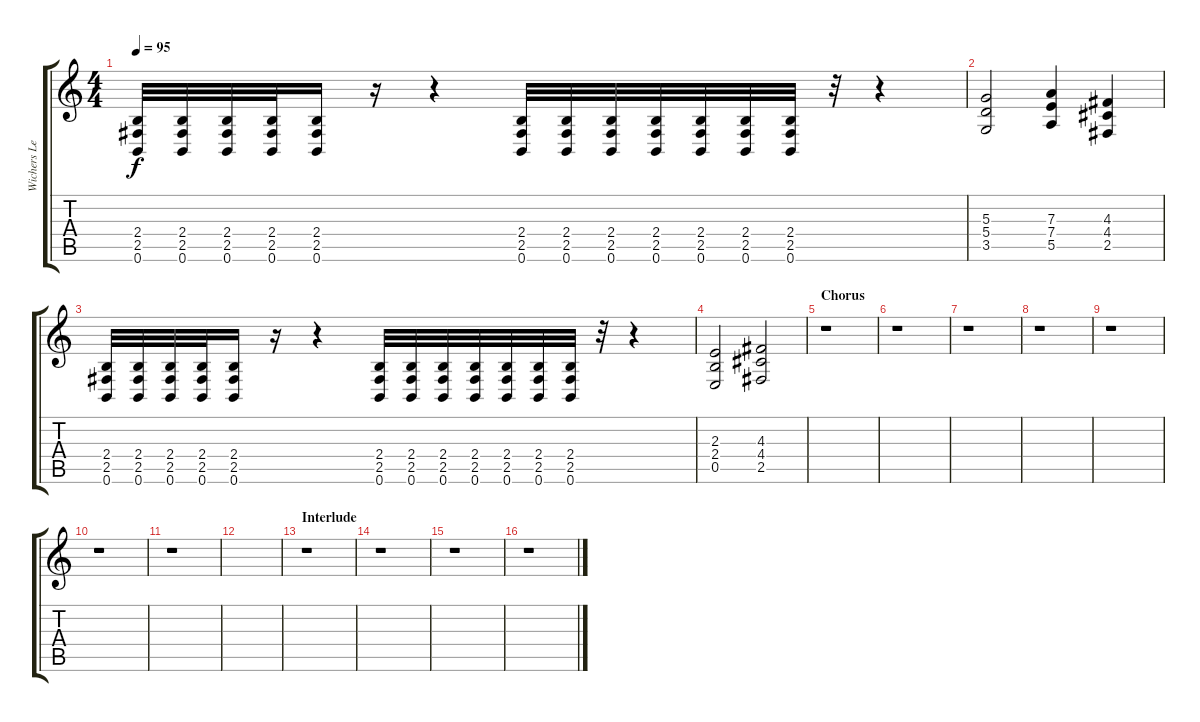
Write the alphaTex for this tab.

\track ("Wichers Lead" "Wichers Le") {instrument overdrivenguitar}
\staff {score tabs}
\tuning (B3 Gb3 D3 A2 E2 B1) {hide}
\ts (4 4)
\tempo 95
\clef g2
\ks c
(2.4 2.5 0.6).32{dy f instrument distortionguitar} (2.4 2.5 0.6).32 (2.4 2.5 0.6).32 (2.4 2.5 0.6).32 (2.4 2.5 0.6).16 r.16 r.4 (2.4 2.5 0.6).32 (2.4 2.5 0.6).32 (2.4 2.5 0.6).32 (2.4 2.5 0.6).32 (2.4 2.5 0.6).32 (2.4 2.5 0.6).32 (2.4 2.5 0.6).32 r.32 r.4 |
(5.3 5.4 3.5).2 (7.3 7.4 5.5).4 (4.3 4.4 2.5).4 |
(2.4 2.5 0.6).32{instrument distortionguitar} (2.4 2.5 0.6).32 (2.4 2.5 0.6).32 (2.4 2.5 0.6).32 (2.4 2.5 0.6).16 r.16 r.4 (2.4 2.5 0.6).32 (2.4 2.5 0.6).32 (2.4 2.5 0.6).32 (2.4 2.5 0.6).32 (2.4 2.5 0.6).32 (2.4 2.5 0.6).32 (2.4 2.5 0.6).32 r.32 r.4 |
(2.3 2.4 0.5).2 (4.3 4.4 2.5).2 |
\section ("" "Chorus")
r.1 |
r.1 |
r.1 |
r.1 |
r.1 |
r.1 |
r.1 |
|
\section ("" "Interlude")
r.1 |
r.1 |
r.1 |
r.1
